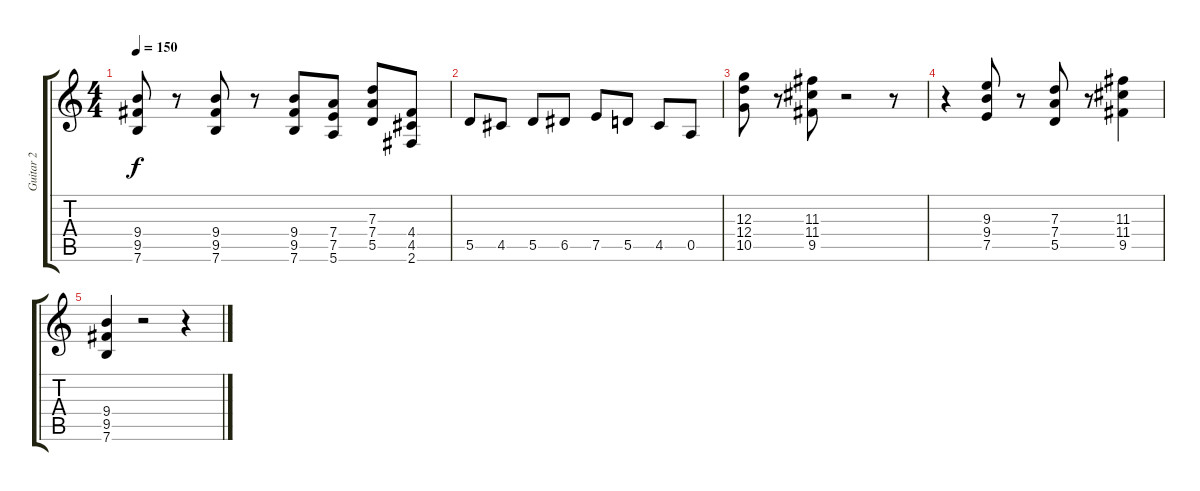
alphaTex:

\track ("Guitar 2" "Guitar 2") {instrument distortionguitar}
\staff {score tabs}
\tuning (E4 B3 G3 D3 A2 E2) {hide}
\ts (4 4)
\tempo 150
\clef g2
\ks c
(9.4 9.5 7.6).8{dy f} r.8 (9.4 9.5 7.6).8 r.8 (9.4 9.5 7.6).8 (7.4 7.5 5.6).8 (7.3 7.4 5.5).8 (4.4 4.5 2.6).8 |
5.5.8 4.5.8 5.5.8 6.5.8 7.5.8 5.5.8 4.5.8 0.5.8 |
(12.3 12.4 10.5).8 r.8 (11.3 11.4 9.5).8 r.2 r.8 |
r.4 (9.3 9.4 7.5).8 r.8 (7.3 7.4 5.5).8 r.8 (11.3 11.4 9.5).4 |
(9.4 9.5 7.6).4 r.2 r.4
